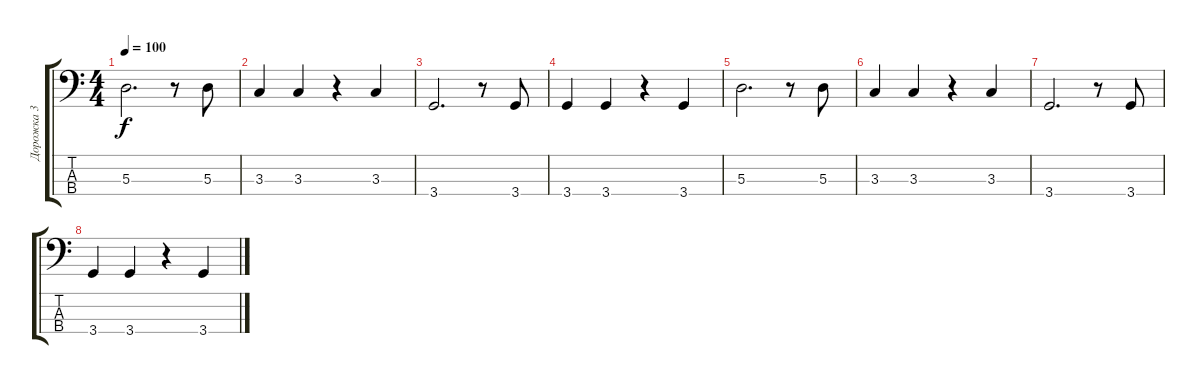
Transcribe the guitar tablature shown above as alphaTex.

\track ("Дорожка 3" "Дорожка 3") {instrument electricbassfinger}
\staff {score tabs}
\tuning (G2 D2 A1 E1) {hide}
\ts (4 4)
\tempo 100
\clef f4
\ks c
5.3.2{d dy f} r.8 5.3.8 |
3.3.4 3.3.4 r.4 3.3.4 |
3.4.2{d} r.8 3.4.8 |
3.4.4 3.4.4 r.4 3.4.4 |
5.3.2{d} r.8 5.3.8 |
3.3.4 3.3.4 r.4 3.3.4 |
3.4.2{d} r.8 3.4.8 |
3.4.4 3.4.4 r.4 3.4.4
